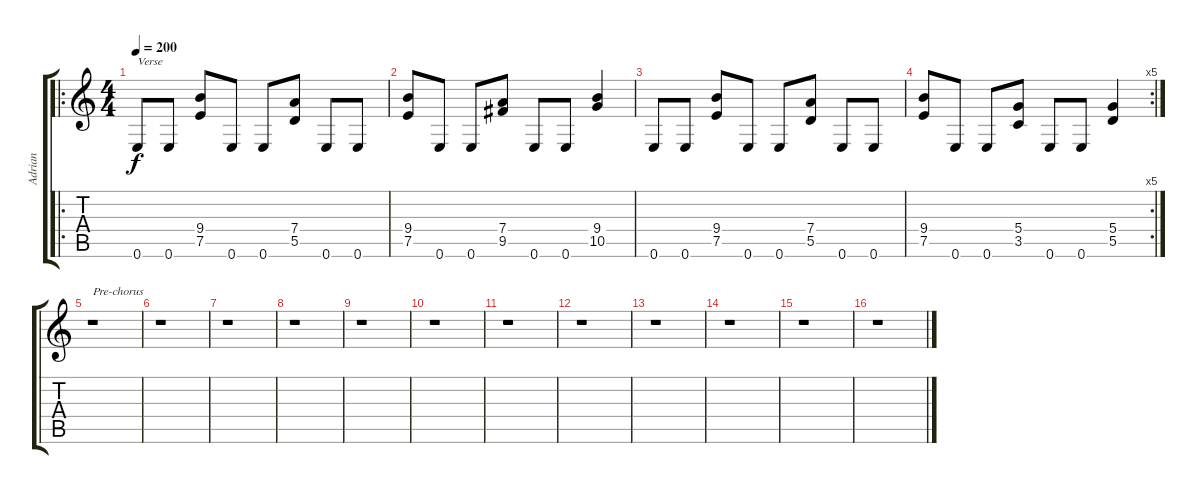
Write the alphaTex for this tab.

\track ("Adrian" "Adrian") {instrument distortionguitar}
\staff {score tabs}
\tuning (E4 B3 G3 D3 A2 E2) {hide}
\ro
\ts (4 4)
\tempo 200
\clef g2
\ks c
0.6.8{txt "Verse" dy f} 0.6.8 (9.4 7.5).8 0.6.8 0.6.8 (7.4 5.5).8 0.6.8 0.6.8 |
(9.4 7.5).8 0.6.8 0.6.8 (7.4 9.5).8 0.6.8 0.6.8 (9.4 10.5).4 |
0.6.8 0.6.8 (9.4 7.5).8 0.6.8 0.6.8 (7.4 5.5).8 0.6.8 0.6.8 |
\rc 5
(9.4 7.5).8 0.6.8 0.6.8 (5.4 3.5).8 0.6.8 0.6.8 (5.4 5.5).4 |
r.1{txt "Pre-chorus"} |
r.1 |
r.1 |
r.1 |
r.1 |
r.1 |
r.1 |
r.1 |
r.1 |
r.1 |
r.1 |
r.1
